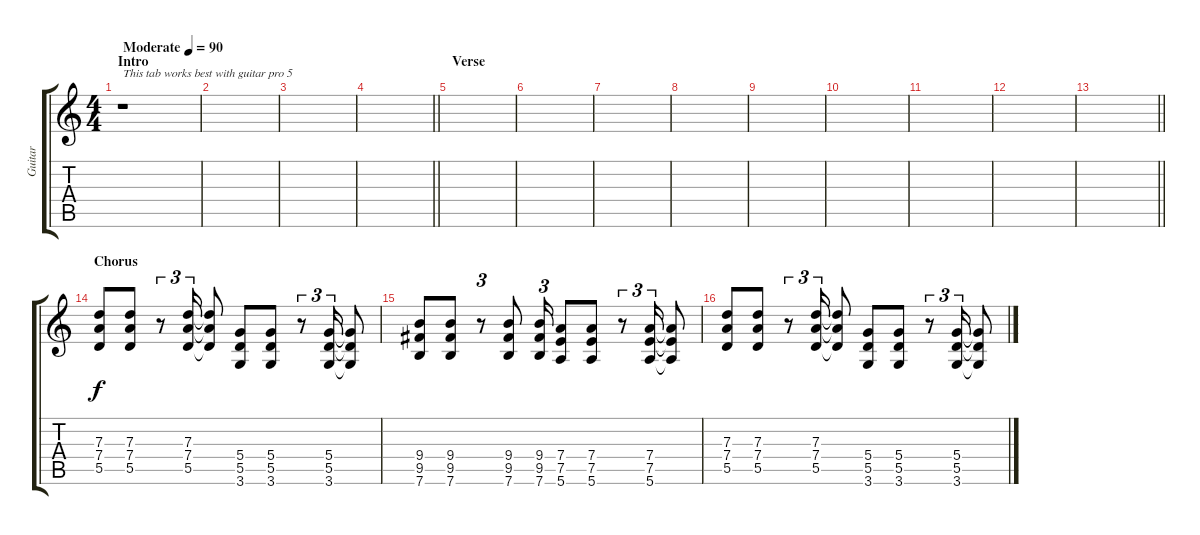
\track ("Guitar" "Guitar") {instrument distortionguitar}
\staff {score tabs}
\tuning (E4 B3 G3 D3 A2 E2) {hide}
\ts (4 4)
\section ("" "Intro")
\tempo (90 "Moderate")
\clef g2
\ks c
r.1{txt "This tab works best with guitar pro 5" dy f instrument distortionguitar} |
|
|
\barLineRight lightlight
|
\section ("" "Verse")
|
|
|
|
|
|
|
|
\barLineRight lightlight
|
\section ("" "Chorus")
(7.3 7.4 5.5).8 (7.3 7.4 5.5).8 r.8{tu (3 2)} (7.3 7.4 5.5).16{tu (3 2)} (7.3{t} 7.4{t} 5.5{t}).8 (5.4 5.5 3.6).8 (5.4 5.5 3.6).8 r.8{tu (3 2)} (5.4 5.5 3.6).16{tu (3 2)} (5.4{t} 5.5{t} 3.6{t}).8 |
(9.4 9.5 7.6).8 (9.4 9.5 7.6).8 r.8{tu (3 2)} (9.4 9.5 7.6).8 (9.4 9.5 7.6).16{tu (3 2)} (7.4 7.5 5.6).8 (7.4 7.5 5.6).8 r.8{tu (3 2)} (7.4 7.5 5.6).16{tu (3 2)} (7.4{t} 7.5{t} 5.6{t}).8 |
(7.3 7.4 5.5).8 (7.3 7.4 5.5).8 r.8{tu (3 2)} (7.3 7.4 5.5).16{tu (3 2)} (7.3{t} 7.4{t} 5.5{t}).8 (5.4 5.5 3.6).8 (5.4 5.5 3.6).8 r.8{tu (3 2)} (5.4 5.5 3.6).16{tu (3 2)} (5.4{t} 5.5{t} 3.6{t}).8
